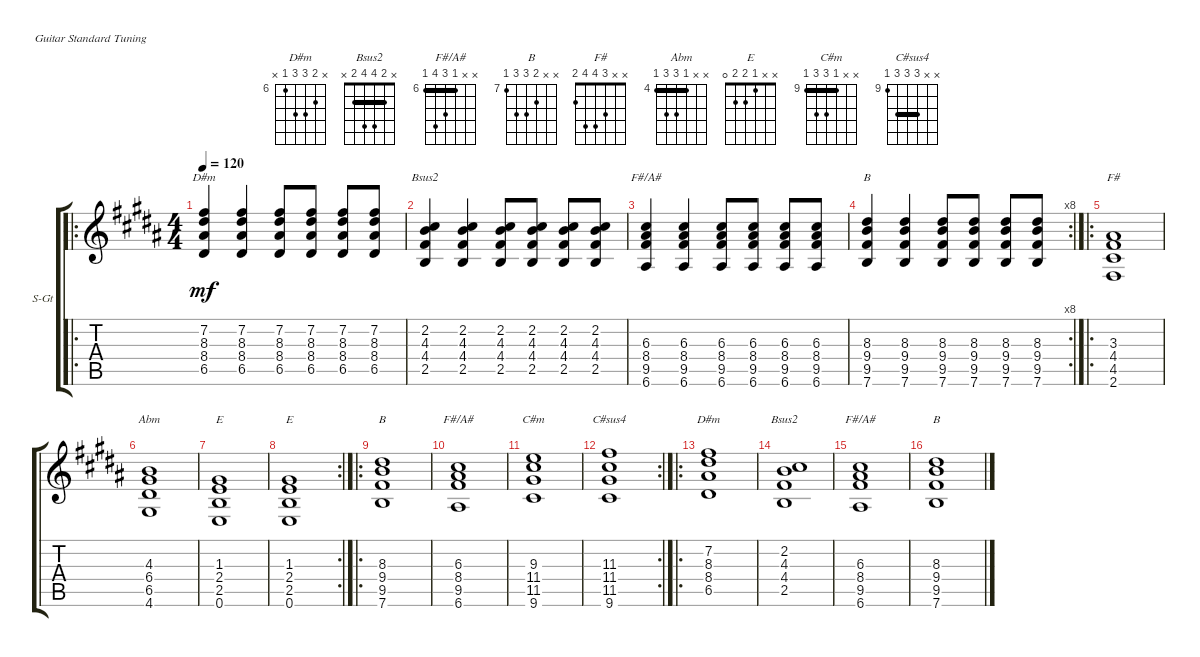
\defaultSystemsLayout 4
\bracketExtendMode groupsimilarinstruments
\firstSystemTrackNameOrientation horizontal
\otherSystemsTrackNameOrientation horizontal
\track ("Steel Guitar" "S-Gt") {instrument acousticguitarsteel}
\staff {score tabs}
\tuning (E4 B3 G3 D3 A2 E2)
\chord ("D#m" x 7 8 8 6 x) {firstfret 6}
\chord ("Bsus2" x 2 4 4 2 x) {barre 2}
\chord ("F#/A#" x x 6 8 9 6) {firstfret 6 barre 6}
\chord ("B" x x 8 9 9 7) {firstfret 7}
\chord ("F#" x x 3 4 4 2)
\chord ("Abm" x x 4 6 6 4) {firstfret 4 barre 4}
\chord ("E" x x 1 2 2 0)
\chord ("C#m" x x 9 11 11 9) {firstfret 9 barre 9}
\chord ("C#sus4" x x 11 11 11 9) {firstfret 9 barre (11 11)}
\ro
\ts (4 4)
\tempo 120
\clef g2
\ks b
(6.5 8.4 8.3 7.2).4{ch "D#m" dy mf instrument acousticguitarsteel} (6.5 8.4 8.3 7.2).4 (6.5 8.4 8.3 7.2).8 (6.5 8.4 8.3 7.2).8 (6.5 8.4 8.3 7.2).8 (6.5 8.4 8.3 7.2).8 |
(2.5 4.3 4.4 2.2).4{ch "Bsus2"} (2.5 4.3 4.4 2.2).4 (2.5 4.3 4.4 2.2).8 (2.5 4.3 4.4 2.2).8 (2.5 4.3 4.4 2.2).8 (2.5 4.3 4.4 2.2).8 |
(9.5 6.6 8.4 6.3).4{ch "F#/A#"} (9.5 6.6 8.4 6.3).4 (9.5 6.6 8.4 6.3).8 (9.5 6.6 8.4 6.3).8 (9.5 6.6 8.4 6.3).8 (9.5 6.6 8.4 6.3).8 |
\rc 8
(7.6 9.5 9.4 8.3).4{ch "B"} (7.6 9.5 9.4 8.3).4 (7.6 9.5 9.4 8.3).8 (7.6 9.5 9.4 8.3).8 (7.6 9.5 9.4 8.3).8 (7.6 9.5 9.4 8.3).8 |
\ro
(2.6 4.5 4.4 3.3).1{ch "F#"} |
(4.6 6.5 6.4 4.3).1{ch "Abm"} |
(0.6 2.5 2.4 1.3).1{ch "E"} |
\rc 2
(0.6 2.5 2.4 1.3).1{ch "E"} |
\ro
(9.5 9.4 8.3 7.6).1{ch "B"} |
(9.5 8.4 6.3 6.6).1{ch "F#/A#"} |
(9.3 11.4 9.6 11.5).1{ch "C#m"} |
\rc 2
(9.6 11.5 11.4 11.3).1{ch "C#sus4"} |
\ro
(6.5 8.4 8.3 7.2).1{ch "D#m"} |
(2.5 4.3 4.4 2.2).1{ch "Bsus2"} |
(9.5 6.6 8.4 6.3).1{ch "F#/A#"} |
(7.6 9.5 9.4 8.3).1{ch "B"}
